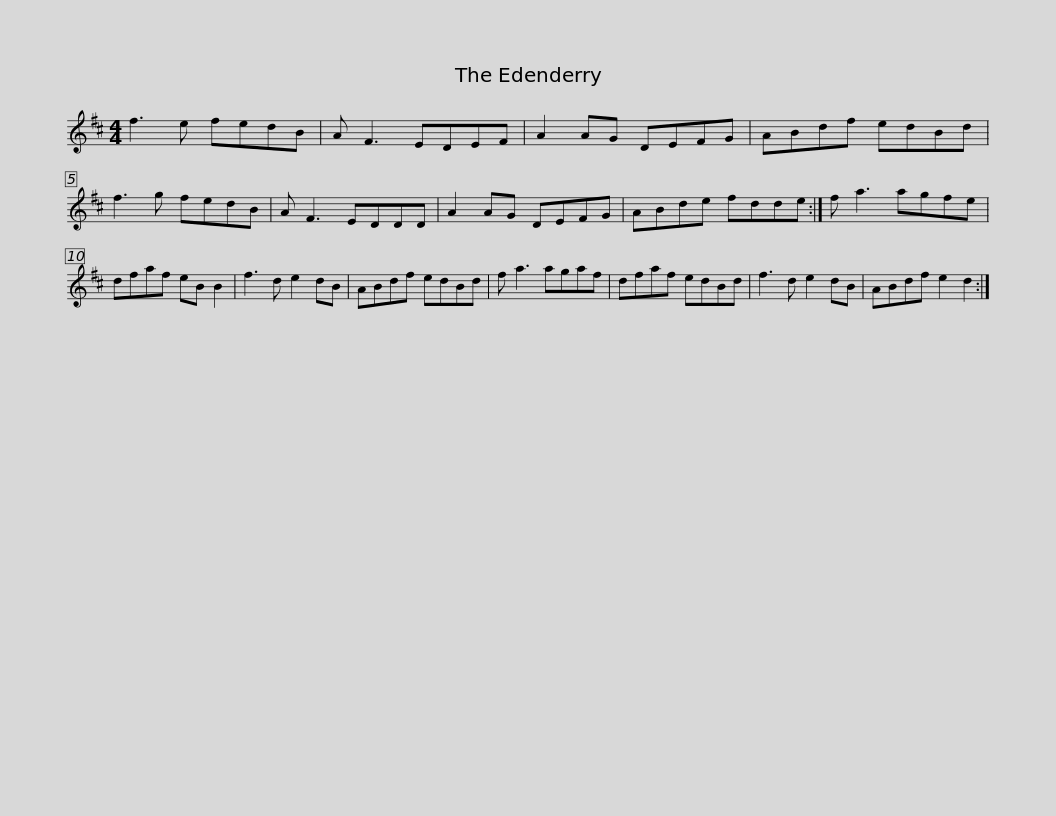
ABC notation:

X:1
L:1/8
M:4/4
I:linebreak $
K:D
V:1 treble
V:1
 f3 e fedB | A F3 EDEF | A2 AG DEFG | ABdf edBd | f3 g fedB | %5
 A F3 EDDD |$ A2 AG DEFG | ABde fdde :| f a3 agfe | dfaf eB B2 | %10
 f3 d e2 dB | ABdf edBd |$ f a3 agaf | dfaf edBd | f3 d e2 dB | %15
 ABdf e2 d2 :| %16
